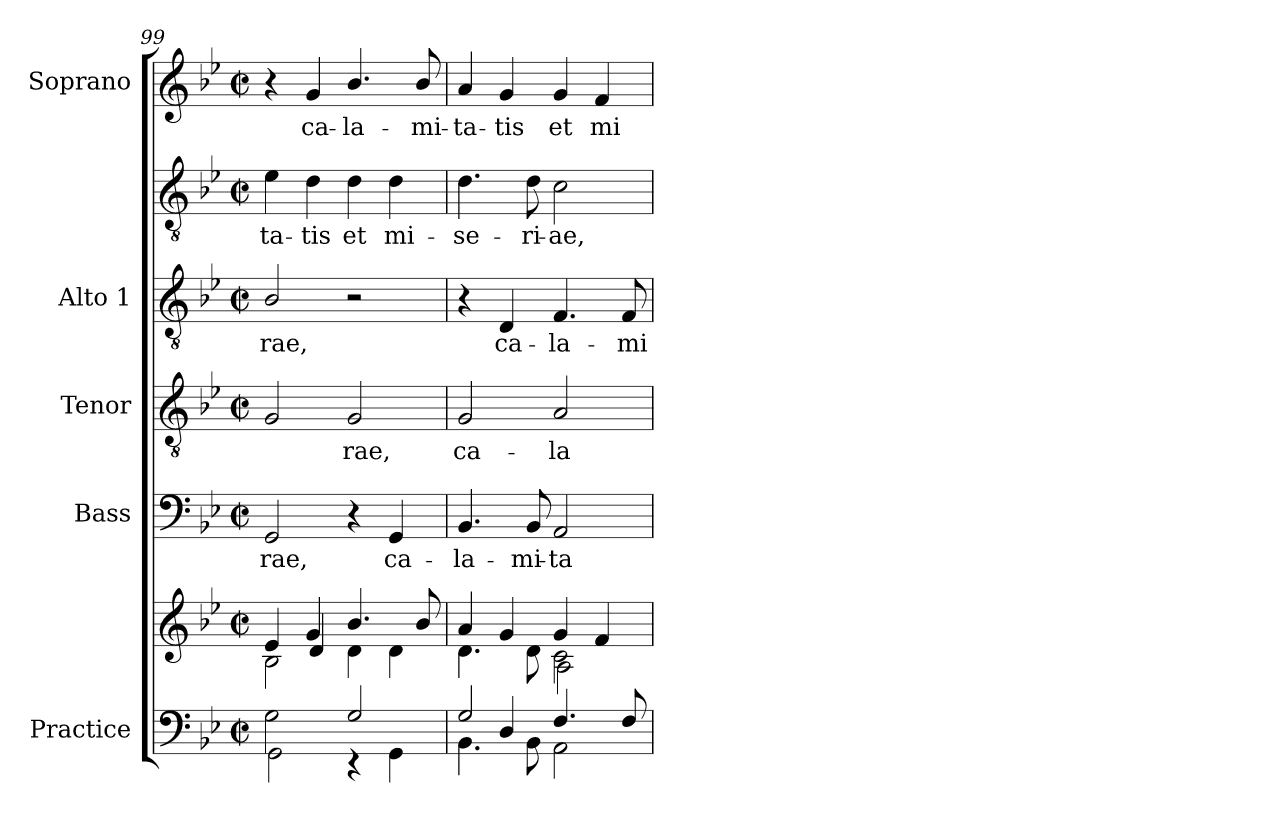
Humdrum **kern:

**kern	**kern	**kern	**text	**kern	**text	**kern	**text	**kern	**text	**kern	**text
*part5	*part5	*part4	*part4	*part3	*part3	*part2	*part2	*part2	*part2	*part1	*part1
*staff7	*staff6	*staff5	*staff5	*staff4	*staff4	*staff3	*staff3	*staff2	*staff2	*staff1	*staff1
*I"Practice	*	*I"Bass	*	*I"Tenor	*	*I"Alto 1	*	*	*	*I"Soprano	*
*	*	*I'B	*	*I'T	*	*I'A	*	*	*	*I'S	*
*clefF4	*clefG2	*clefF4	*	*clefGv2	*	*clefGv2	*	*clefGv2	*	*clefG2	*
*k[b-e-]	*k[b-e-]	*k[b-e-]	*	*k[b-e-]	*	*k[b-e-]	*	*k[b-e-]	*	*k[b-e-]	*
*B-:	*B-:	*B-:	*	*B-:	*	*B-:	*	*B-:	*	*B-:	*
*M2/2	*M2/2	*M2/2	*	*M2/2	*	*M2/2	*	*M2/2	*	*M2/2	*
*met(c|)	*met(c|)	*met(c|)	*	*met(c|)	*	*met(c|)	*	*met(c|)	*	*met(c|)	*
=99	=99	=99	=99	=99	=99	=99	=99	=99	=99	=99	=99
*^	*^	*	*	*	*	*	*	*	*	*	*
*	*	*	*^	*	*	*	*	*	*	*	*	*	*
!	!	!	!	!	!	!LO:LY:b	!	!	!	!LO:LY:b	!	!LO:LY:b	!	!
2G\	2GG\	4ryy	4e-/	2B-\	2GG	-rae,	2G	.	2B-/	-rae,	4e-	-ta-	4r	.
!	!	!	!	!	!	!	!	!	!	!	!	!LO:LY:b	!	!LO:LY:b
.	.	4g/	4d/	.	.	.	.	.	.	.	4d	-tis	4g	ca-
!	!	!	!	!	!	!	!	!LO:LY:b	!	!	!	!LO:LY:b	!	!LO:LY:b
2G/	4r	4.b-/	4d\	2ryy	4r	.	2G	rae,	2r	.	4d	et	4.b-/	-la-
!	!	!	!	!	!	!LO:LY:b	!	!	!	!	!	!LO:LY:b	!	!
.	4GG\	.	4d\	.	4GG	ca-	.	.	.	.	4d	mi-	.	.
!	!	!	!	!	!	!	!	!	!	!	!	!	!	!LO:LY:b
.	.	8b-/	.	.	.	.	.	.	.	.	.	.	8b-/	-mi-
=100	=100	=100	=100	=100	=100	=100	=100	=100	=100	=100	=100	=100	=100	=100
*	*^	*	*	*^	*	*	*	*	*	*	*	*	*	*
!	!	!	!	!	!	!	!	!LO:LY:b	!	!LO:LY:b	!	!	!	!LO:LY:b	!	!LO:LY:b
4ryy	2G/	4.BB-\	4a/	4.d\	4ryy	2ryy	4.BB-	-la-	2G	ca-	4r	.	4.d	se-	4a	-ta-
!	!	!	!	!	!	!	!	!	!	!	!	!LO:LY:b	!	!	!	!LO:LY:b
4D/	.	.	4g/	.	2.ryy	.	.	.	.	.	4D	ca-	.	.	4g	-tis
!	!	!	!	!	!	!	!	!LO:LY:b	!	!	!	!	!	!LO:LY:b	!	!
.	.	8BB-\	.	8d\	.	.	8BB-	-mi-	.	.	.	.	8d	-ri-	.	.
!	!	!	!	!	!	!	!	!LO:LY:b	!	!LO:LY:b	!	!LO:LY:b	!	!LO:LY:b	!	!LO:LY:b
4.F/	2ryy	2AA\	4g/	2c\	.	2A\	2AA/	-ta-	2A	-la-	4.F	-la-	2c	-ae,	4g	et
!	!	!	!	!	!	!	!	!	!	!	!	!	!	!	!	!LO:LY:b
.	.	.	4f/	.	.	.	.	.	.	.	.	.	.	.	4f	mi-
!	!	!	!	!	!	!	!	!	!	!	!	!LO:LY:b	!	!	!	!
8F/	.	.	.	.	.	.	.	.	.	.	8F	-mi-	.	.	.	.
*v	*v	*v	*	*	*	*	*	*	*	*	*	*	*	*	*	*
*	*v	*v	*v	*v	*	*	*	*	*	*	*	*	*	*
=	=	=	=	=	=	=	=	=	=	=	=
*-	*-	*-	*-	*-	*-	*-	*-	*-	*-	*-	*-
